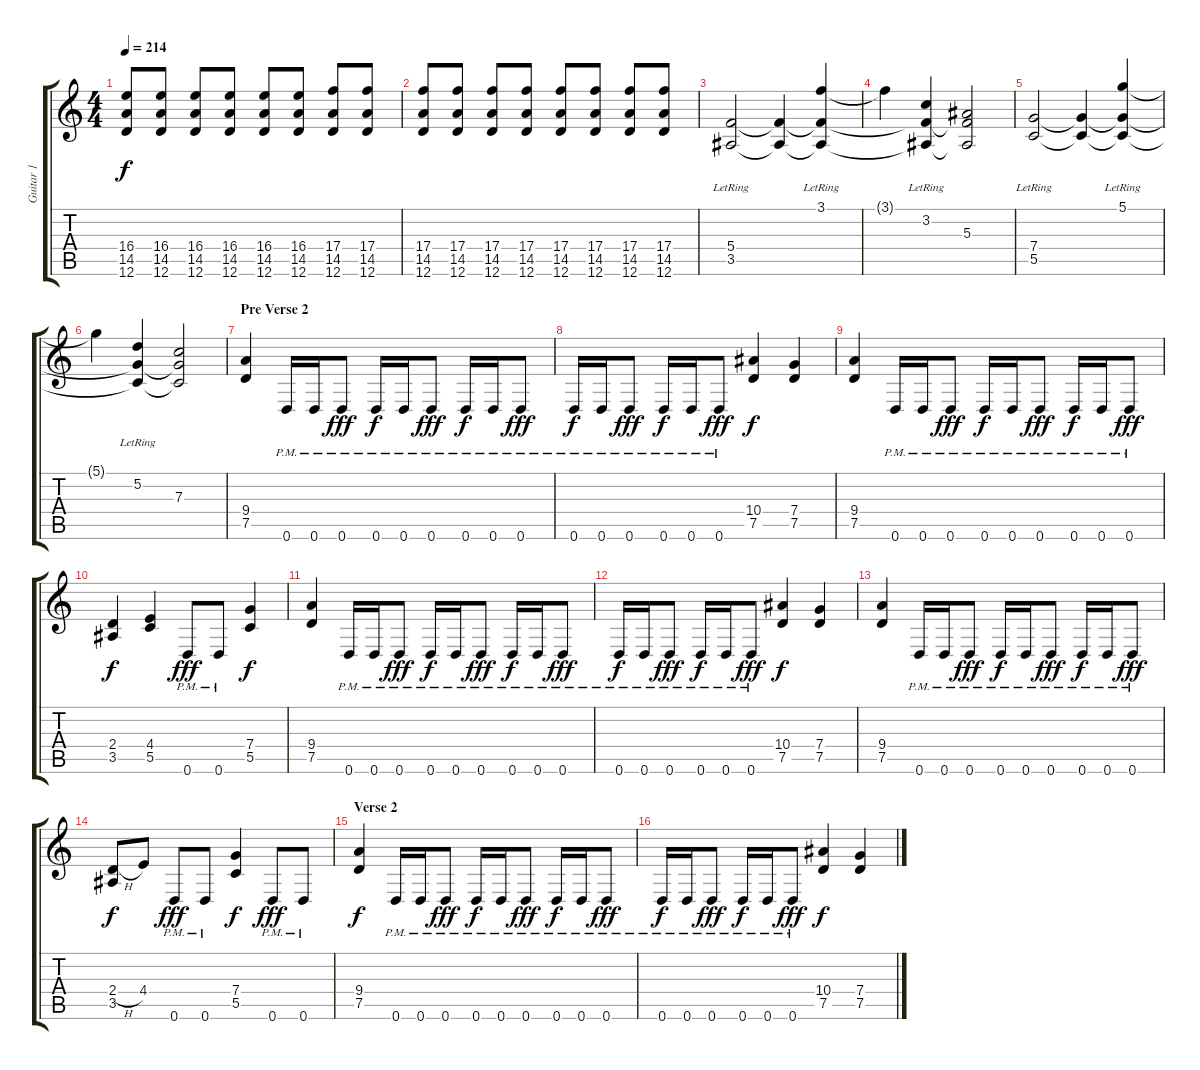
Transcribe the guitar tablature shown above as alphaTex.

\track ("Guitar 1" "Guitar 1") {instrument distortionguitar}
\staff {score tabs}
\tuning (D4 A3 F3 C3 G2 D2) {hide}
\ts (4 4)
\tempo 214
\clef g2
\ks c
(16.4 14.5 12.6).8{dy f} (16.4 14.5 12.6).8 (16.4 14.5 12.6).8 (16.4 14.5 12.6).8 (16.4 14.5 12.6).8 (16.4 14.5 12.6).8 (17.4 14.5 12.6).8 (17.4 14.5 12.6).8 |
(17.4 14.5 12.6).8 (17.4 14.5 12.6).8 (17.4 14.5 12.6).8 (17.4 14.5 12.6).8 (17.4 14.5 12.6).8 (17.4 14.5 12.6).8 (17.4 14.5 12.6).8 (17.4 14.5 12.6).8 |
(5.4{lr} 3.5{lr}).2 (5.4{t} 3.5{t}).4 (3.1{lr} 5.4{t} 3.5{t}).4 |
3.1{t}.4 (3.2{lr} 5.4{t} 3.5{t}).4 (5.3 5.4{t} 3.5{t}).2 |
(7.4{lr} 5.5{lr}).2 (7.4{t} 5.5{t}).4 (5.1{lr} 7.4{t} 5.5{t}).4 |
5.1{t}.4 (5.2{lr} 7.4{t} 5.5{t}).4 (7.3 7.4{t} 5.5{t}).2 |
\section ("" "Pre Verse 2")
(9.4 7.5).4 0.6{pm}.16 0.6{pm}.16 0.6{pm}.8{dy fff} 0.6{pm}.16{dy f} 0.6{pm}.16 0.6{pm}.8{dy fff} 0.6{pm}.16{dy f} 0.6{pm}.16 0.6{pm}.8{dy fff} |
0.6{pm}.16{dy f} 0.6{pm}.16 0.6{pm}.8{dy fff} 0.6{pm}.16{dy f} 0.6{pm}.16 0.6{pm}.8{dy fff} (10.4 7.5).4{dy f} (7.4 7.5).4 |
(9.4 7.5).4 0.6{pm}.16 0.6{pm}.16 0.6{pm}.8{dy fff} 0.6{pm}.16{dy f} 0.6{pm}.16 0.6{pm}.8{dy fff} 0.6{pm}.16{dy f} 0.6{pm}.16 0.6{pm}.8{dy fff} |
(2.4 3.5).4{dy f} (4.4 5.5).4 0.6{pm}.8{dy fff} 0.6{pm}.8 (7.4 5.5).4{dy f} |
(9.4 7.5).4 0.6{pm}.16 0.6{pm}.16 0.6{pm}.8{dy fff} 0.6{pm}.16{dy f} 0.6{pm}.16 0.6{pm}.8{dy fff} 0.6{pm}.16{dy f} 0.6{pm}.16 0.6{pm}.8{dy fff} |
0.6{pm}.16{dy f} 0.6{pm}.16 0.6{pm}.8{dy fff} 0.6{pm}.16{dy f} 0.6{pm}.16 0.6{pm}.8{dy fff} (10.4 7.5).4{dy f} (7.4 7.5).4 |
(9.4 7.5).4 0.6{pm}.16 0.6{pm}.16 0.6{pm}.8{dy fff} 0.6{pm}.16{dy f} 0.6{pm}.16 0.6{pm}.8{dy fff} 0.6{pm}.16{dy f} 0.6{pm}.16 0.6{pm}.8{dy fff} |
(2.4{h} 3.5).8{dy f} 4.4.8 0.6{pm}.8{dy fff} 0.6{pm}.8 (7.4 5.5).4{dy f} 0.6{pm}.8{dy fff} 0.6{pm}.8 |
\section ("" "Verse 2")
(9.4 7.5).4{dy f} 0.6{pm}.16 0.6{pm}.16 0.6{pm}.8{dy fff} 0.6{pm}.16{dy f} 0.6{pm}.16 0.6{pm}.8{dy fff} 0.6{pm}.16{dy f} 0.6{pm}.16 0.6{pm}.8{dy fff} |
0.6{pm}.16{dy f} 0.6{pm}.16 0.6{pm}.8{dy fff} 0.6{pm}.16{dy f} 0.6{pm}.16 0.6{pm}.8{dy fff} (10.4 7.5).4{dy f} (7.4 7.5).4
